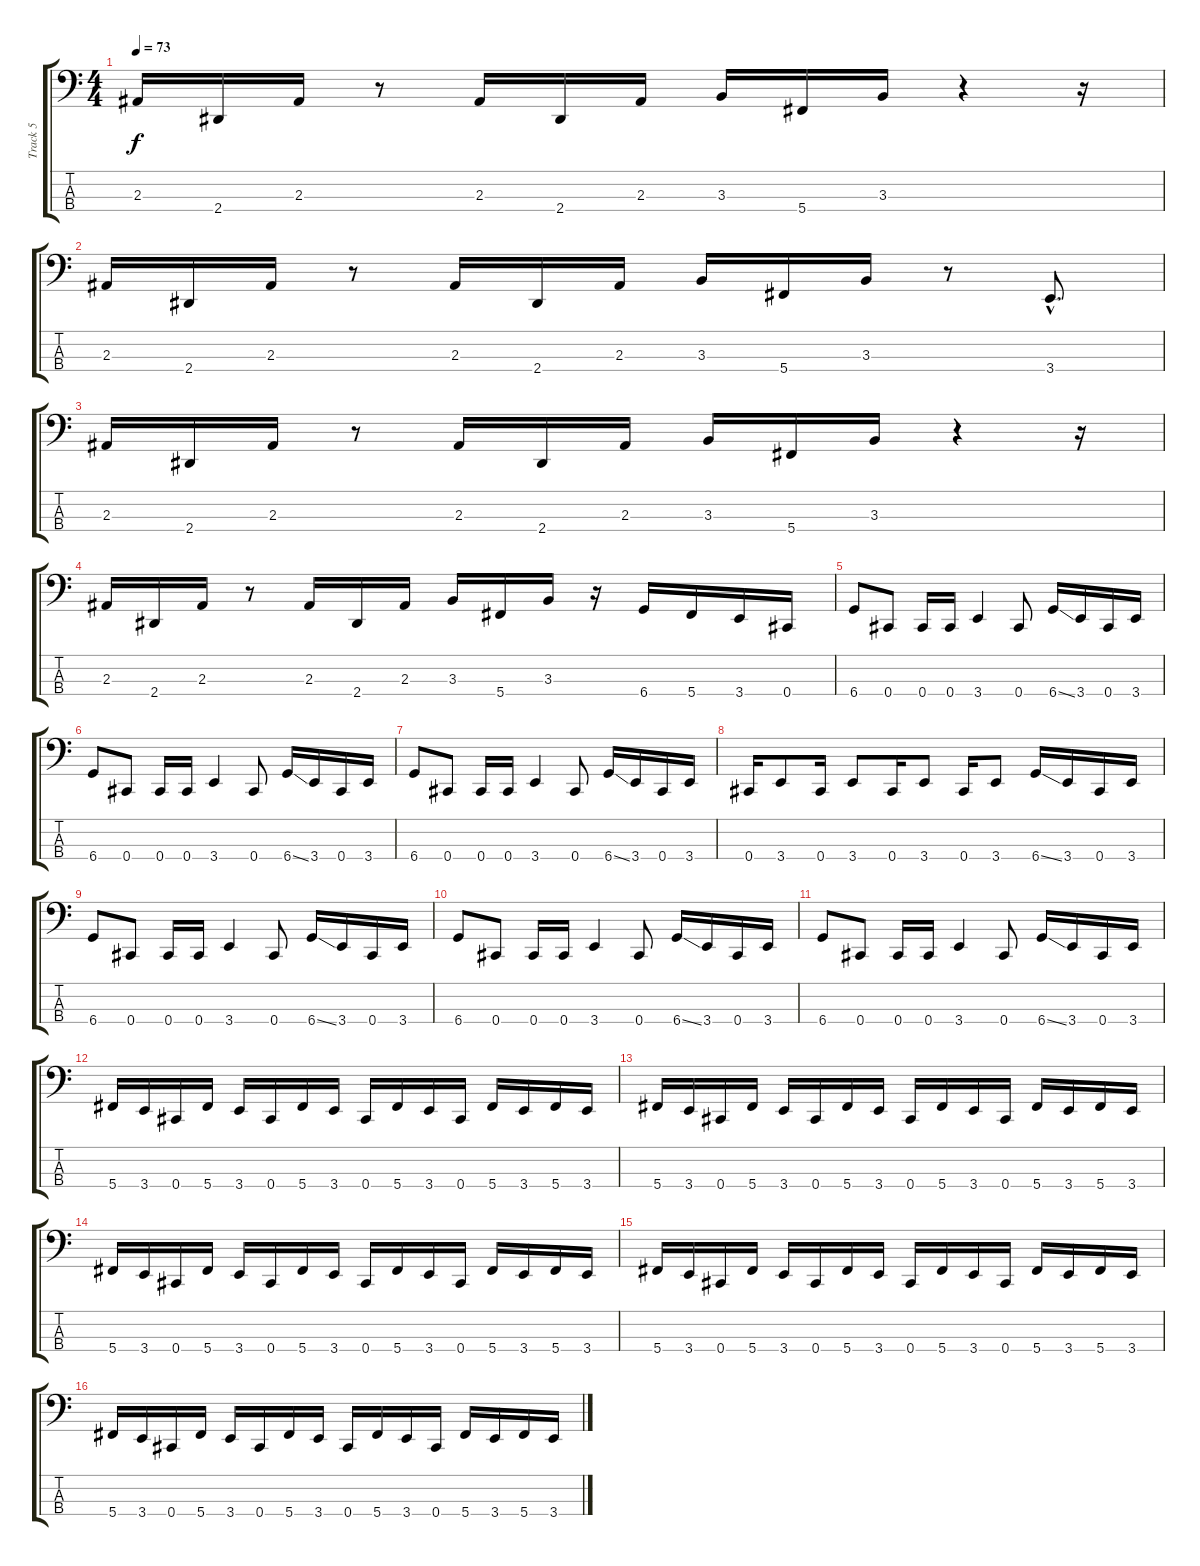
\track ("Track 5" "Track 5") {instrument electricbassfinger}
\staff {score tabs}
\tuning (Gb2 Db2 Ab1 Db1) {hide}
\ts (4 4)
\tempo 73
\clef f4
\ks c
2.3.16{dy f} 2.4.16 2.3.16 r.8 2.3.16 2.4.16 2.3.16 3.3.16 5.4.16 3.3.16 r.4 r.16 |
2.3.16 2.4.16 2.3.16 r.8 2.3.16 2.4.16 2.3.16 3.3.16 5.4.16 3.3.16 r.8 3.4{hac}.8{d} |
2.3.16 2.4.16 2.3.16 r.8 2.3.16 2.4.16 2.3.16 3.3.16 5.4.16 3.3.16 r.4 r.16 |
2.3.16 2.4.16 2.3.16 r.8 2.3.16 2.4.16 2.3.16 3.3.16 5.4.16 3.3.16 r.16 6.4.16 5.4.16 3.4.16 0.4.16 |
6.4.8 0.4.8 0.4.16 0.4.16 3.4.4 0.4.8 6.4{ss}.16 3.4.16 0.4.16 3.4.16 |
6.4.8 0.4.8 0.4.16 0.4.16 3.4.4 0.4.8 6.4{ss}.16 3.4.16 0.4.16 3.4.16 |
6.4.8 0.4.8 0.4.16 0.4.16 3.4.4 0.4.8 6.4{ss}.16 3.4.16 0.4.16 3.4.16 |
0.4.16 3.4.8 0.4.16 3.4.8 0.4.16 3.4.8 0.4.16 3.4.8 6.4{ss}.16 3.4.16 0.4.16 3.4.16 |
6.4.8 0.4.8 0.4.16 0.4.16 3.4.4 0.4.8 6.4{ss}.16 3.4.16 0.4.16 3.4.16 |
6.4.8 0.4.8 0.4.16 0.4.16 3.4.4 0.4.8 6.4{ss}.16 3.4.16 0.4.16 3.4.16 |
6.4.8 0.4.8 0.4.16 0.4.16 3.4.4 0.4.8 6.4{ss}.16 3.4.16 0.4.16 3.4.16 |
5.4.16 3.4.16 0.4.16 5.4.16 3.4.16 0.4.16 5.4.16 3.4.16 0.4.16 5.4.16 3.4.16 0.4.16 5.4.16 3.4.16 5.4.16 3.4.16 |
5.4.16 3.4.16 0.4.16 5.4.16 3.4.16 0.4.16 5.4.16 3.4.16 0.4.16 5.4.16 3.4.16 0.4.16 5.4.16 3.4.16 5.4.16 3.4.16 |
5.4.16 3.4.16 0.4.16 5.4.16 3.4.16 0.4.16 5.4.16 3.4.16 0.4.16 5.4.16 3.4.16 0.4.16 5.4.16 3.4.16 5.4.16 3.4.16 |
5.4.16 3.4.16 0.4.16 5.4.16 3.4.16 0.4.16 5.4.16 3.4.16 0.4.16 5.4.16 3.4.16 0.4.16 5.4.16 3.4.16 5.4.16 3.4.16 |
5.4.16 3.4.16 0.4.16 5.4.16 3.4.16 0.4.16 5.4.16 3.4.16 0.4.16 5.4.16 3.4.16 0.4.16 5.4.16 3.4.16 5.4.16 3.4.16
